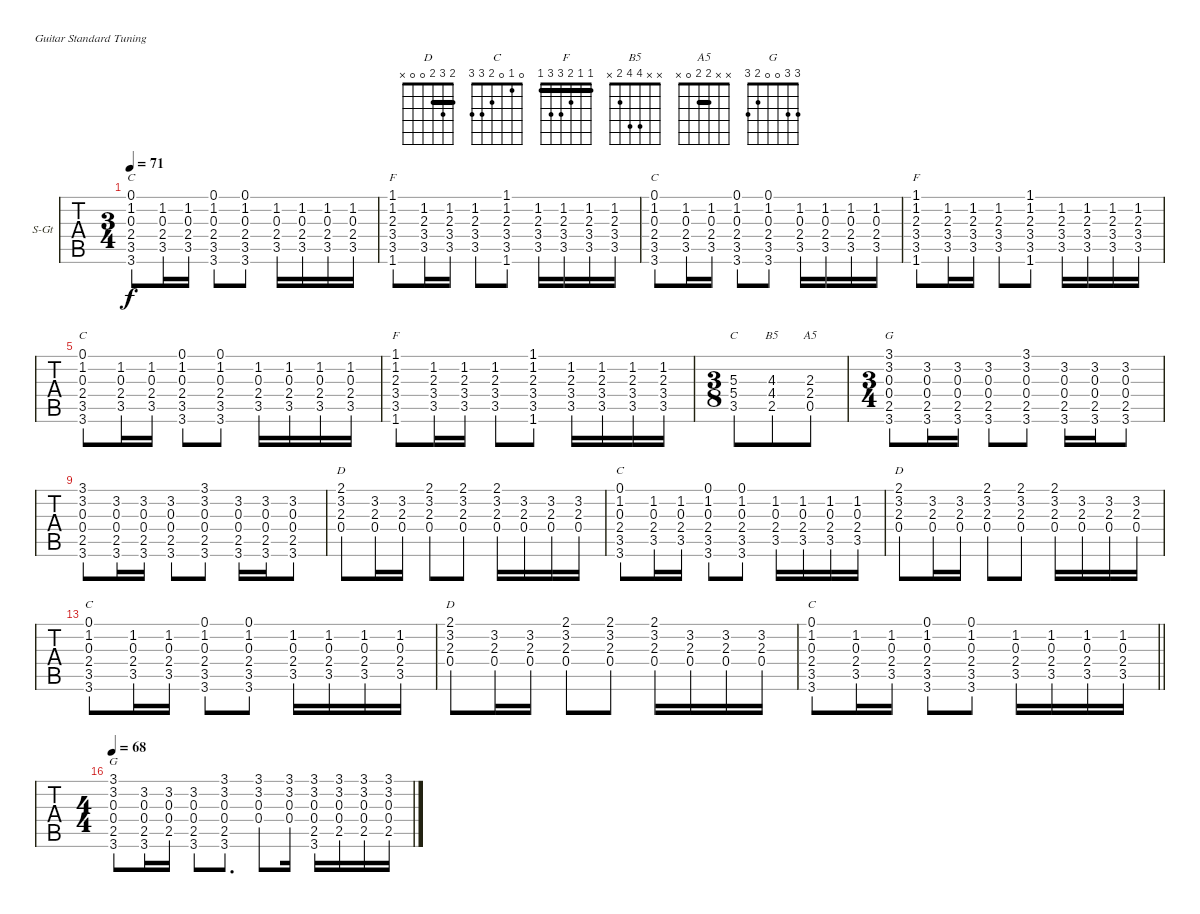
\bracketExtendMode nobrackets
\firstSystemTrackNameOrientation horizontal
\otherSystemsTrackNameOrientation horizontal
\defaultBarNumberDisplay FirstOfSystem
\track ("Acoustic" "S-Gt") {instrument acousticguitarsteel}
\staff {tabs}
\tuning (E4 B3 G3 D3 A2 E2)
\chord ("D" 2 3 2 0 0 x) {barre 2}
\chord ("C" 0 1 0 2 3 3)
\chord ("F" 1 1 2 3 3 1) {barre (1 1)}
\chord ("B5" x x 4 4 2 x)
\chord ("A5" x x 2 2 0 x) {barre 2}
\chord ("G" 3 3 0 0 2 3)
\ts (3 4)
\tempo 71
\clef g2
\ks c
(0.1 1.2 0.3 2.4 3.5 3.6).8{ch "C" dy f} (1.2 0.3 2.4 3.5).16 (1.2 0.3 2.4 3.5).16 (0.1 1.2 0.3 2.4 3.5 3.6).8 (0.1 1.2 0.3 2.4 3.5 3.6).8 (1.2 0.3 2.4 3.5).16 (1.2 0.3 2.4 3.5).16 (1.2 0.3 2.4 3.5).16 (1.2 0.3 2.4 3.5).16 |
(1.1 1.2 2.3 3.4 3.5 1.6).8{ch "F"} (1.2 2.3 3.4 3.5).16 (1.2 2.3 3.4 3.5).16 (1.2 2.3 3.4 3.5).8 (1.1 1.2 2.3 3.4 3.5 1.6).8 (1.2 2.3 3.4 3.5).16 (1.2 2.3 3.4 3.5).16 (1.2 2.3 3.4 3.5).16 (1.2 2.3 3.4 3.5).16 |
(0.1 1.2 0.3 2.4 3.5 3.6).8{ch "C"} (1.2 0.3 2.4 3.5).16 (1.2 0.3 2.4 3.5).16 (0.1 1.2 0.3 2.4 3.5 3.6).8 (0.1 1.2 0.3 2.4 3.5 3.6).8 (1.2 0.3 2.4 3.5).16 (1.2 0.3 2.4 3.5).16 (1.2 0.3 2.4 3.5).16 (1.2 0.3 2.4 3.5).16 |
(1.1 1.2 2.3 3.4 3.5 1.6).8{ch "F"} (1.2 2.3 3.4 3.5).16 (1.2 2.3 3.4 3.5).16 (1.2 2.3 3.4 3.5).8 (1.1 1.2 2.3 3.4 3.5 1.6).8 (1.2 2.3 3.4 3.5).16 (1.2 2.3 3.4 3.5).16 (1.2 2.3 3.4 3.5).16 (1.2 2.3 3.4 3.5).16 |
(0.1 1.2 0.3 2.4 3.5 3.6).8{ch "C"} (1.2 0.3 2.4 3.5).16 (1.2 0.3 2.4 3.5).16 (0.1 1.2 0.3 2.4 3.5 3.6).8 (0.1 1.2 0.3 2.4 3.5 3.6).8 (1.2 0.3 2.4 3.5).16 (1.2 0.3 2.4 3.5).16 (1.2 0.3 2.4 3.5).16 (1.2 0.3 2.4 3.5).16 |
(1.1 1.2 2.3 3.4 3.5 1.6).8{ch "F"} (1.2 2.3 3.4 3.5).16 (1.2 2.3 3.4 3.5).16 (1.2 2.3 3.4 3.5).8 (1.1 1.2 2.3 3.4 3.5 1.6).8 (1.2 2.3 3.4 3.5).16 (1.2 2.3 3.4 3.5).16 (1.2 2.3 3.4 3.5).16 (1.2 2.3 3.4 3.5).16 |
\ts (3 8)
(5.3 5.4 3.5).8{ch "C"} (4.3 4.4 2.5).8{ch "B5"} (2.3 2.4 0.5).8{ch "A5"} |
\ts (3 4)
(3.1 3.2 0.3 0.4 2.5 3.6).8{ch "G"} (3.2 0.3 0.4 2.5 3.6).16 (3.2 0.3 0.4 2.5 3.6).16 (3.2 0.3 0.4 2.5 3.6).8 (3.1 3.2 0.3 0.4 2.5 3.6).8 (3.2 0.3 0.4 2.5 3.6).16 (3.2 0.3 0.4 2.5 3.6).16 (3.2 0.3 0.4 2.5 3.6).8 |
(3.1 3.2 0.3 0.4 2.5 3.6).8 (3.2 0.3 0.4 2.5 3.6).16 (3.2 0.3 0.4 2.5 3.6).16 (3.2 0.3 0.4 2.5 3.6).8 (3.1 3.2 0.3 0.4 2.5 3.6).8 (3.2 0.3 0.4 2.5 3.6).16 (3.2 0.3 0.4 2.5 3.6).16 (3.2 0.3 0.4 2.5 3.6).8 |
(2.1 3.2 2.3 0.4).8{ch "D"} (3.2 2.3 0.4).16 (3.2 2.3 0.4).16 (2.1 3.2 2.3 0.4).8 (2.1 3.2 2.3 0.4).8 (2.1 3.2 2.3 0.4).16 (3.2 2.3 0.4).16 (3.2 2.3 0.4).16 (3.2 2.3 0.4).16 |
(0.1 1.2 0.3 2.4 3.5 3.6).8{ch "C"} (1.2 0.3 2.4 3.5).16 (1.2 0.3 2.4 3.5).16 (0.1 1.2 0.3 2.4 3.5 3.6).8 (0.1 1.2 0.3 2.4 3.5 3.6).8 (1.2 0.3 2.4 3.5).16 (1.2 0.3 2.4 3.5).16 (1.2 0.3 2.4 3.5).16 (1.2 0.3 2.4 3.5).16 |
(2.1 3.2 2.3 0.4).8{ch "D"} (3.2 2.3 0.4).16 (3.2 2.3 0.4).16 (2.1 3.2 2.3 0.4).8 (2.1 3.2 2.3 0.4).8 (2.1 3.2 2.3 0.4).16 (3.2 2.3 0.4).16 (3.2 2.3 0.4).16 (3.2 2.3 0.4).16 |
(0.1 1.2 0.3 2.4 3.5 3.6).8{ch "C"} (1.2 0.3 2.4 3.5).16 (1.2 0.3 2.4 3.5).16 (0.1 1.2 0.3 2.4 3.5 3.6).8 (0.1 1.2 0.3 2.4 3.5 3.6).8 (1.2 0.3 2.4 3.5).16 (1.2 0.3 2.4 3.5).16 (1.2 0.3 2.4 3.5).16 (1.2 0.3 2.4 3.5).16 |
(2.1 3.2 2.3 0.4).8{ch "D"} (3.2 2.3 0.4).16 (3.2 2.3 0.4).16 (2.1 3.2 2.3 0.4).8 (2.1 3.2 2.3 0.4).8 (2.1 3.2 2.3 0.4).16 (3.2 2.3 0.4).16 (3.2 2.3 0.4).16 (3.2 2.3 0.4).16 |
\barLineRight lightlight
(0.1 1.2 0.3 2.4 3.5 3.6).8{ch "C"} (1.2 0.3 2.4 3.5).16 (1.2 0.3 2.4 3.5).16 (0.1 1.2 0.3 2.4 3.5 3.6).8 (0.1 1.2 0.3 2.4 3.5 3.6).8 (1.2 0.3 2.4 3.5).16 (1.2 0.3 2.4 3.5).16 (1.2 0.3 2.4 3.5).16 (1.2 0.3 2.4 3.5).16 |
\ts (4 4)
\tempo 68
(3.1 3.2 0.3 0.4 2.5 3.6).8{ch "G"} (3.2 0.3 0.4 2.5 3.6).16 (3.2 0.3 0.4 2.5).16 (3.2 0.3 0.4 2.5 3.6).8 (3.1 3.2 0.3 0.4 2.5 3.6).8{d} (3.1 3.2 0.3 0.4).8 (3.1 3.2 0.3 0.4).16 (3.1 3.2 0.3 0.4 2.5 3.6).16 (3.1 3.2 0.3 0.4 2.5).16 (3.1 3.2 0.3 0.4 2.5).16 (3.1 3.2 0.3 0.4 2.5).16
